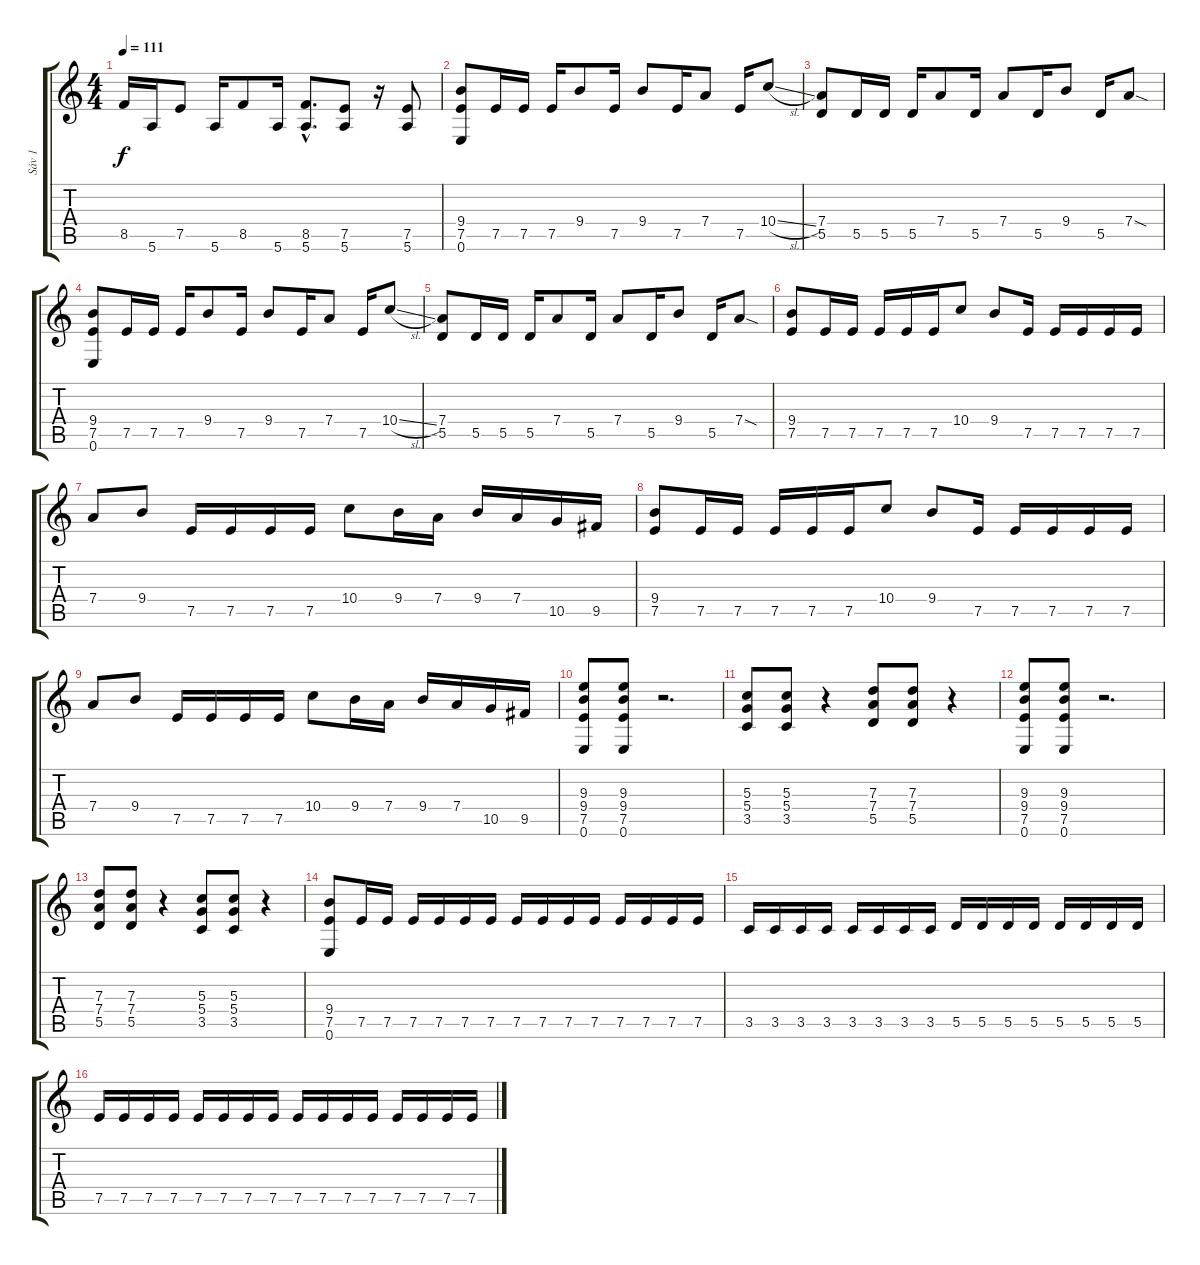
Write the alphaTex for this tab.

\track ("Sáv 1" "Sáv 1") {instrument distortionguitar}
\staff {score tabs}
\tuning (E4 B3 G3 D3 A2 E2) {hide}
\ts (4 4)
\tempo 111
\clef g2
\ks c
8.5{t}.16{dy f} 5.6.16 7.5.8 5.6.16 8.5.8 5.6.16 (8.5{hac} 5.6{hac}).8{d} (7.5 5.6).8 r.16 (7.5 5.6).8 |
(9.4 7.5 0.6).8 7.5.16 7.5.16 7.5.16 9.4.8 7.5.16 9.4.8 7.5.16 7.4.8 7.5.16 10.4{sl}.8 |
(7.4 5.5).8 5.5.16 5.5.16 5.5.16 7.4.8 5.5.16 7.4.8 5.5.16 9.4.8 5.5.16 7.4{sod}.8 |
(9.4 7.5 0.6).8 7.5.16 7.5.16 7.5.16 9.4.8 7.5.16 9.4.8 7.5.16 7.4.8 7.5.16 10.4{sl}.8 |
(7.4 5.5).8 5.5.16 5.5.16 5.5.16 7.4.8 5.5.16 7.4.8 5.5.16 9.4.8 5.5.16 7.4{sod}.8 |
(9.4 7.5).8 7.5.16 7.5.16 7.5.16 7.5.16 7.5.16 10.4.8 9.4.8 7.5.16 7.5.16 7.5.16 7.5.16 7.5.16 |
7.4.8 9.4.8 7.5.16 7.5.16 7.5.16 7.5.16 10.4.8 9.4.16 7.4.16 9.4.16 7.4.16 10.5.16 9.5.16 |
(9.4 7.5).8 7.5.16 7.5.16 7.5.16 7.5.16 7.5.16 10.4.8 9.4.8 7.5.16 7.5.16 7.5.16 7.5.16 7.5.16 |
7.4.8 9.4.8 7.5.16 7.5.16 7.5.16 7.5.16 10.4.8 9.4.16 7.4.16 9.4.16 7.4.16 10.5.16 9.5.16 |
(9.3 9.4 7.5 0.6).8 (9.3 9.4 7.5 0.6).8 r.2{d} |
(5.3 5.4 3.5).8 (5.3 5.4 3.5).8 r.4 (7.3 7.4 5.5).8 (7.3 7.4 5.5).8 r.4 |
(9.3 9.4 7.5 0.6).8 (9.3 9.4 7.5 0.6).8 r.2{d} |
(7.3 7.4 5.5).8 (7.3 7.4 5.5).8 r.4 (5.3 5.4 3.5).8 (5.3 5.4 3.5).8 r.4 |
(9.4 7.5 0.6).8 7.5.16 7.5.16 7.5.16 7.5.16 7.5.16 7.5.16 7.5.16 7.5.16 7.5.16 7.5.16 7.5.16 7.5.16 7.5.16 7.5.16 |
3.5.16 3.5.16 3.5.16 3.5.16 3.5.16 3.5.16 3.5.16 3.5.16 5.5.16 5.5.16 5.5.16 5.5.16 5.5.16 5.5.16 5.5.16 5.5.16 |
7.5.16 7.5.16 7.5.16 7.5.16 7.5.16 7.5.16 7.5.16 7.5.16 7.5.16 7.5.16 7.5.16 7.5.16 7.5.16 7.5.16 7.5.16 7.5.16
